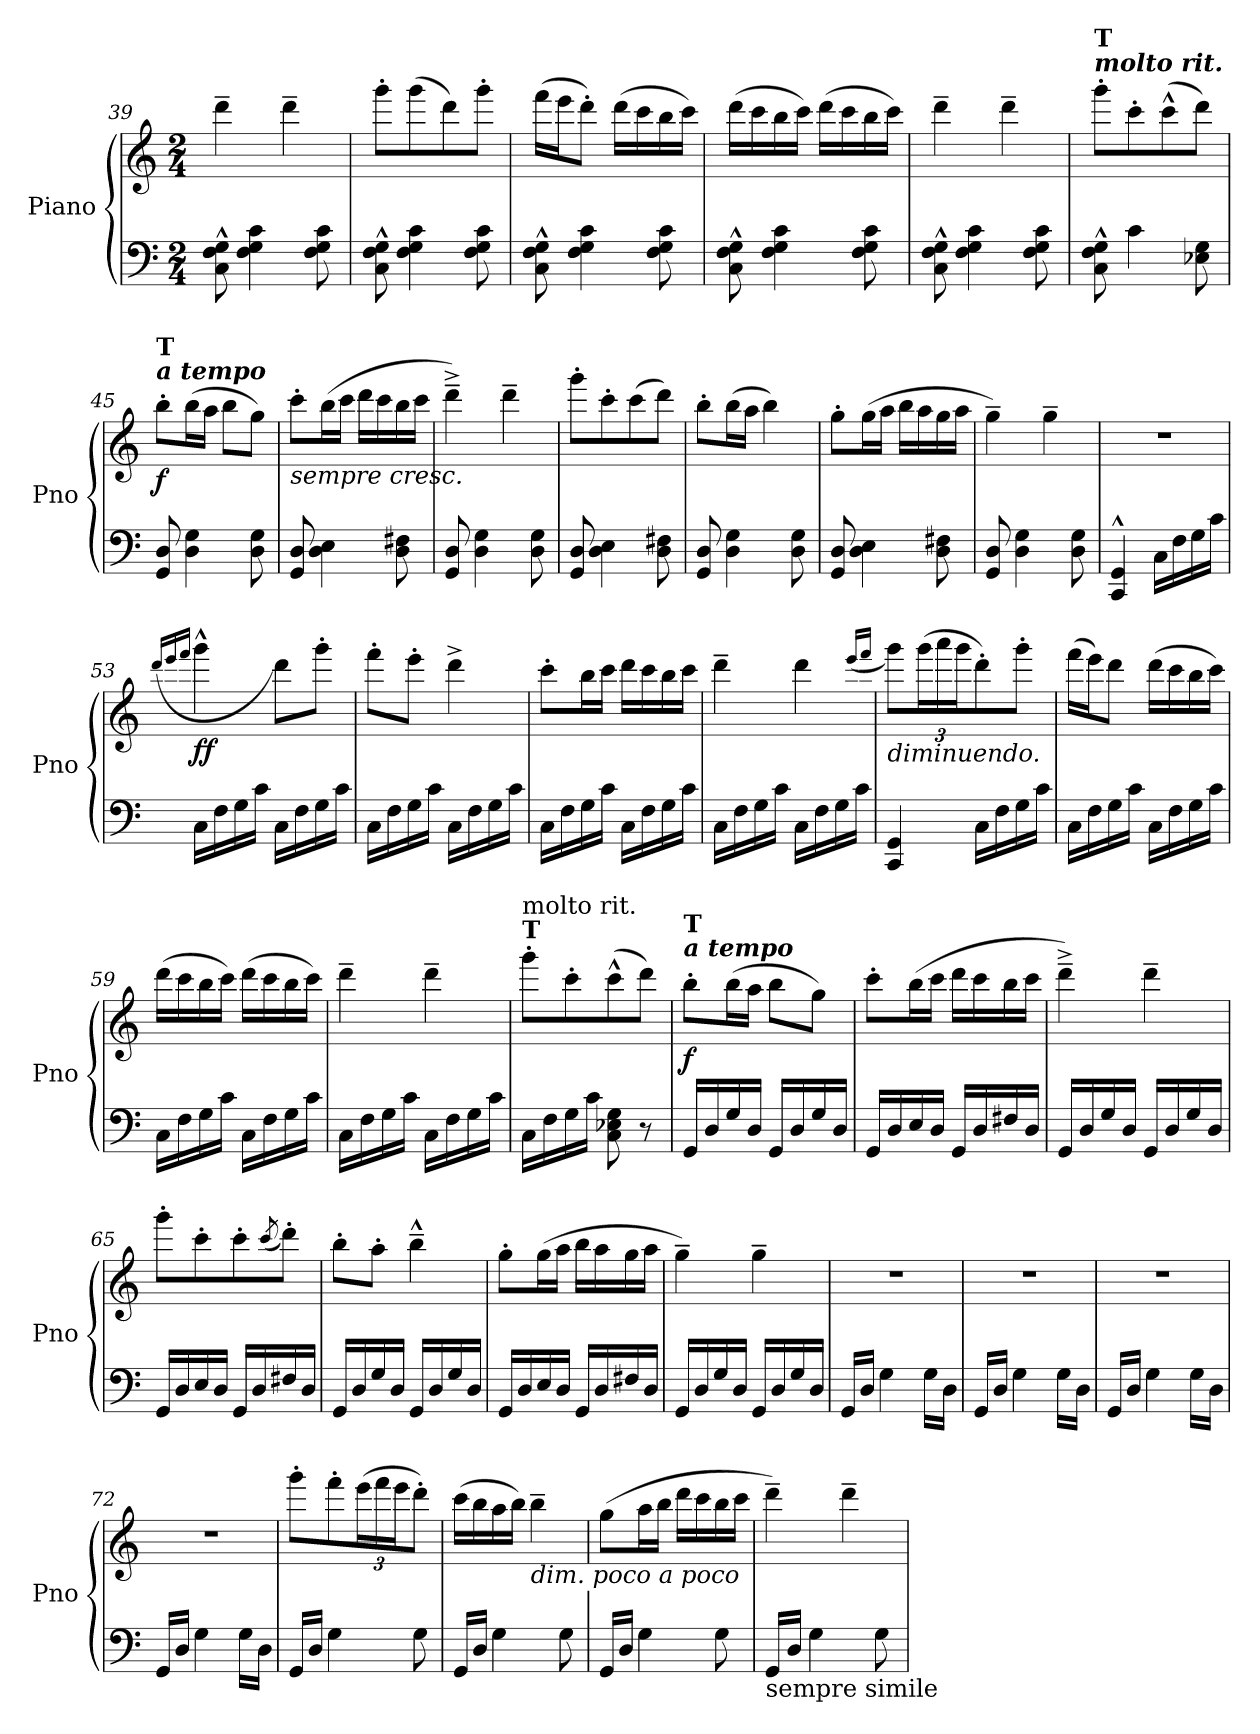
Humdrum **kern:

**kern	**kern	**dynam
*part1	*part1	*part1
*staff2	*staff1	*staff1/2
*I"Piano	*	*
*I'Pno	*	*
*clefF4	*clefG2	*
*k[]	*k[]	*
*M2/4	*M2/4	*
=39	=39	=39
8C\^^ 8F\^^ 8G\^^	4ddd~\	.
4F\ 4G\ 4c\	.	.
.	4ddd~\	.
8F\ 8G\ 8c\	.	.
=40	=40	=40
8C\^^ 8F\^^ 8G\^^	8ggg'\L	.
4F\ 4G\ 4c\	(>8ggg\	.
.	8ddd\)	.
8F\ 8G\ 8c\	8ggg'\J	.
!!LO:PB:g=z
=41	=41	=41
8C\^^ 8F\^^ 8G\^^	(>16fff\LL	.
.	16eee\J	.
4F\ 4G\ 4c\	8ddd'\J)	.
.	(>16ddd\LL	.
.	16ccc\	.
8F\ 8G\ 8c\	16bb\	.
.	16ccc\JJ)	.
=42	=42	=42
8C\^^ 8F\^^ 8G\^^	(>16ddd\LL	.
.	16ccc\	.
4F\ 4G\ 4c\	16bb\	.
.	16ccc\JJ)	.
.	(>16ddd\LL	.
.	16ccc\	.
8F\ 8G\ 8c\	16bb\	.
.	16ccc\JJ)	.
=43	=43	=43
8C\^^ 8F\^^ 8G\^^	4ddd~\	.
4F\ 4G\ 4c\	.	.
.	4ddd~\	.
8F\ 8G\ 8c\	.	.
=44	=44	=44
!	!LO:TX:a:Bi:t=molto rit.	!
!	!LO:TX:a:B:t=T	!
8C\^^ 8F\^^ 8G\^^	8ggg'\L	.
4c\	8ccc'\	.
.	(>8ccc^^\	.
8E-X\ 8G\	8ddd\J)	.
=45	=45	=45
!	!LO:TX:a:Bi:t=a tempo	!
!	!LO:TX:a:B:t=T	!
!	!	!LO:DY:b
8GG/ 8D/	8bb'\L	f
4D\ 4G\	(>16bb\L	.
.	16aa\JJ	.
.	8bb\L	.
8D\ 8G\	8gg\J)	.
=46	=46	=46
!	!LO:TX:b:i:t=sempre cresc.	!
8GG/ 8D/	8ccc'\L	.
4D\ 4E\	(>16bb\L	.
.	16ccc\JJ	.
.	16ddd\LL	.
.	16ccc\	.
8D\ 8F#X\	16bb\	.
.	16ccc\JJ	.
!!LO:LB:g=z
=47	=47	=47
8GG/ 8D/	4ddd~^\)	.
4D\ 4G\	.	.
.	4ddd~\	.
8D\ 8G\	.	.
=48	=48	=48
8GG/ 8D/	8ggg'\L	.
4D\ 4E\	8ccc'\	.
.	(>8ccc\	.
8D\ 8F#X\	8ddd\J)	.
=49	=49	=49
8GG/ 8D/	8bb'\L	.
4D\ 4G\	(>16bb\L	.
.	16aa\JJ	.
.	4bb\)	.
8D\ 8G\	.	.
=50	=50	=50
8GG/ 8D/	8gg'\L	.
4D\ 4E\	(>16gg\L	.
.	16aa\JJ	.
.	16bb\LL	.
.	16aa\	.
8D\ 8F#X\	16gg\	.
.	16aa\JJ	.
=51	=51	=51
8GG/ 8D/	4gg~\)	.
4D\ 4G\	.	.
.	4gg~\	.
8D\ 8G\	.	.
=52	=52	=52
4CC/^^ 4GG/^^	2r	.
16C\LL	.	.
16F\	.	.
16G\	.	.
16c\JJ	.	.
!!LO:LB:g=z
=53	=53	=53
.	(>16qddd/LL	.
.	16qeee/	.
.	16qfff/JJ	.
!	!	!LO:DY:b
16C\LL	4ggg^^\	ff
16F\	.	.
16G\	.	.
16c\JJ	.	.
16C\LL	8ddd\L)	.
16F\	.	.
16G\	8ggg'\J	.
16c\JJ	.	.
=54	=54	=54
16C\LL	8fff'\L	.
16F\	.	.
16G\	8eee'\J	.
16c\JJ	.	.
16C\LL	4ddd^\	.
16F\	.	.
16G\	.	.
16c\JJ	.	.
=55	=55	=55
16C\LL	8ccc'\L	.
16F\	.	.
16G\	16bb\L	.
16c\JJ	16ccc\JJ	.
16C\LL	16ddd\LL	.
16F\	16ccc\	.
16G\	16bb\	.
16c\JJ	16ccc\JJ	.
=56	=56	=56
16C\LL	4ddd~\	.
16F\	.	.
16G\	.	.
16c\JJ	.	.
16C\LL	4ddd\	.
16F\	.	.
16G\	.	.
16c\JJ	.	.
.	(<16qeee/LL	.
.	16qfff/JJ	.
=57	=57	=57
!	!LO:TX:b:i:t=diminuendo.	!
4CC/ 4GG/	8ggg\L)	.
*	*Xbrackettup	*
.	(>24ggg\L	.
.	24aaa\	.
.	24ggg\J	.
16C\LL	8ddd'\)	.
16F\	.	.
16G\	8ggg'\J	.
16c\JJ	.	.
!!LO:LB:g=z
=58	=58	=58
16C\LL	(>16fff\LL	.
16F\	16eee\J)	.
16G\	8ddd\J	.
16c\JJ	.	.
16C\LL	(>16ddd\LL	.
16F\	16ccc\	.
16G\	16bb\	.
16c\JJ	16ccc\JJ)	.
=59	=59	=59
16C\LL	(>16ddd\LL	.
16F\	16ccc\	.
16G\	16bb\	.
16c\JJ	16ccc\JJ)	.
16C\LL	(>16ddd\LL	.
16F\	16ccc\	.
16G\	16bb\	.
16c\JJ	16ccc\JJ)	.
=60	=60	=60
16C\LL	4ddd~\	.
16F\	.	.
16G\	.	.
16c\JJ	.	.
16C\LL	4ddd~\	.
16F\	.	.
16G\	.	.
16c\JJ	.	.
=61	=61	=61
!	!LO:TX:a:B:t=T	!
!	!LO:TX:a:t=molto rit.	!
16C\LL	8ggg'\L	.
16F\	.	.
16G\	8ccc'\	.
16c\JJ	.	.
8C\ 8E-X\ 8G\	(>8ccc^^\	.
8r	8ddd\J)	.
=62	=62	=62
!	!LO:TX:a:Bi:t=a tempo	!
!	!LO:TX:a:B:t=T	!
!	!	!LO:DY:b
16GG/LL	8bb'\L	f
16D/	.	.
16G/	(>16bb\L	.
16D/JJ	16aa\JJ	.
16GG/LL	8bb\L	.
16D/	.	.
16G/	8gg\J)	.
16D/JJ	.	.
!!LO:LB:g=z
=63	=63	=63
16GG/LL	8ccc'\L	.
16D/	.	.
16E/	(>16bb\L	.
16D/JJ	16ccc\JJ	.
16GG/LL	16ddd\LL	.
16D/	16ccc\	.
16F#X/	16bb\	.
16D/JJ	16ccc\JJ	.
=64	=64	=64
16GG/LL	4ddd~^\)	.
16D/	.	.
16G/	.	.
16D/JJ	.	.
16GG/LL	4ddd~\	.
16D/	.	.
16G/	.	.
16D/JJ	.	.
=65	=65	=65
16GG/LL	8ggg'\L	.
16D/	.	.
16E/	8ccc'\	.
16D/JJ	.	.
16GG/LL	8ccc'\	.
16D/	.	.
.	(<8qccc/	.
16F#X/	8ddd'\J)	.
16D/JJ	.	.
=66	=66	=66
16GG/LL	8bb'\L	.
16D/	.	.
16G/	8aa'\J	.
16D/JJ	.	.
16GG/LL	4bb~^^\	.
16D/	.	.
16G/	.	.
16D/JJ	.	.
=67	=67	=67
16GG/LL	8gg'\L	.
16D/	.	.
16E/	(>16gg\L	.
16D/JJ	16aa\JJ	.
16GG/LL	16bb\LL	.
16D/	16aa\	.
16F#X/	16gg\	.
16D/JJ	16aa\JJ	.
!!LO:LB:g=z
=68	=68	=68
16GG/LL	4gg~\)	.
16D/	.	.
16G/	.	.
16D/JJ	.	.
16GG/LL	4gg~\	.
16D/	.	.
16G/	.	.
16D/JJ	.	.
=69	=69	=69
!	!	!LO:DY:a=2
!	!	!LO:DY:n=1:a=2
16GG/LL	2r	other-dynamics f
16D/JJ	.	.
4G\	.	.
16G\LL	.	.
16D\JJ	.	.
=70	=70	=70
16GG/LL	2r	.
16D/JJ	.	.
4G\	.	.
16G\LL	.	.
16D\JJ	.	.
=71	=71	=71
16GG/LL	2r	.
16D/JJ	.	.
4G\	.	.
16G\LL	.	.
16D\JJ	.	.
=72	=72	=72
16GG/LL	2r	.
16D/JJ	.	.
4G\	.	.
16G\LL	.	.
16D\JJ	.	.
!!LO:PB:g=z
=73	=73	=73
*	*^	*
16GG/LL	8ggg'\L	16ryy	.
!	!	!	!LO:DY:b
!	!	!	!LO:DY:n=1:b
16D/JJ	.	4..ryy	mf other-dynamics
4G\	8fff'\	.	.
.	(>24eee\L	.	.
.	24fff\	.	.
.	24eee\J	.	.
8G\	8ddd'\J)	.	.
*	*v	*v	*
=74	=74	=74
16GG/LL	(>16ccc\LL	.
16D/JJ	16bb\	.
4G\	16aa\	.
.	16bb\JJ)	.
!	!LO:TX:b:i:t=dim.     poco a   poco	!
.	4bb~\	.
8G\	.	.
=75	=75	=75
16GG/LL	(>8gg\L	.
16D/JJ	.	.
4G\	16aa\L	.
.	16bb\JJ	.
.	16ddd\LL	.
.	16ccc\	.
8G\	16bb\	.
.	16ccc\JJ	.
=76	=76	=76
!LO:TX:b:t=sempre simile	!	!
16GG/LL	4ddd~\)	.
16D/JJ	.	.
4G\	.	.
.	4ddd~\	.
8G\	.	.
=	=	=
*-	*-	*-
